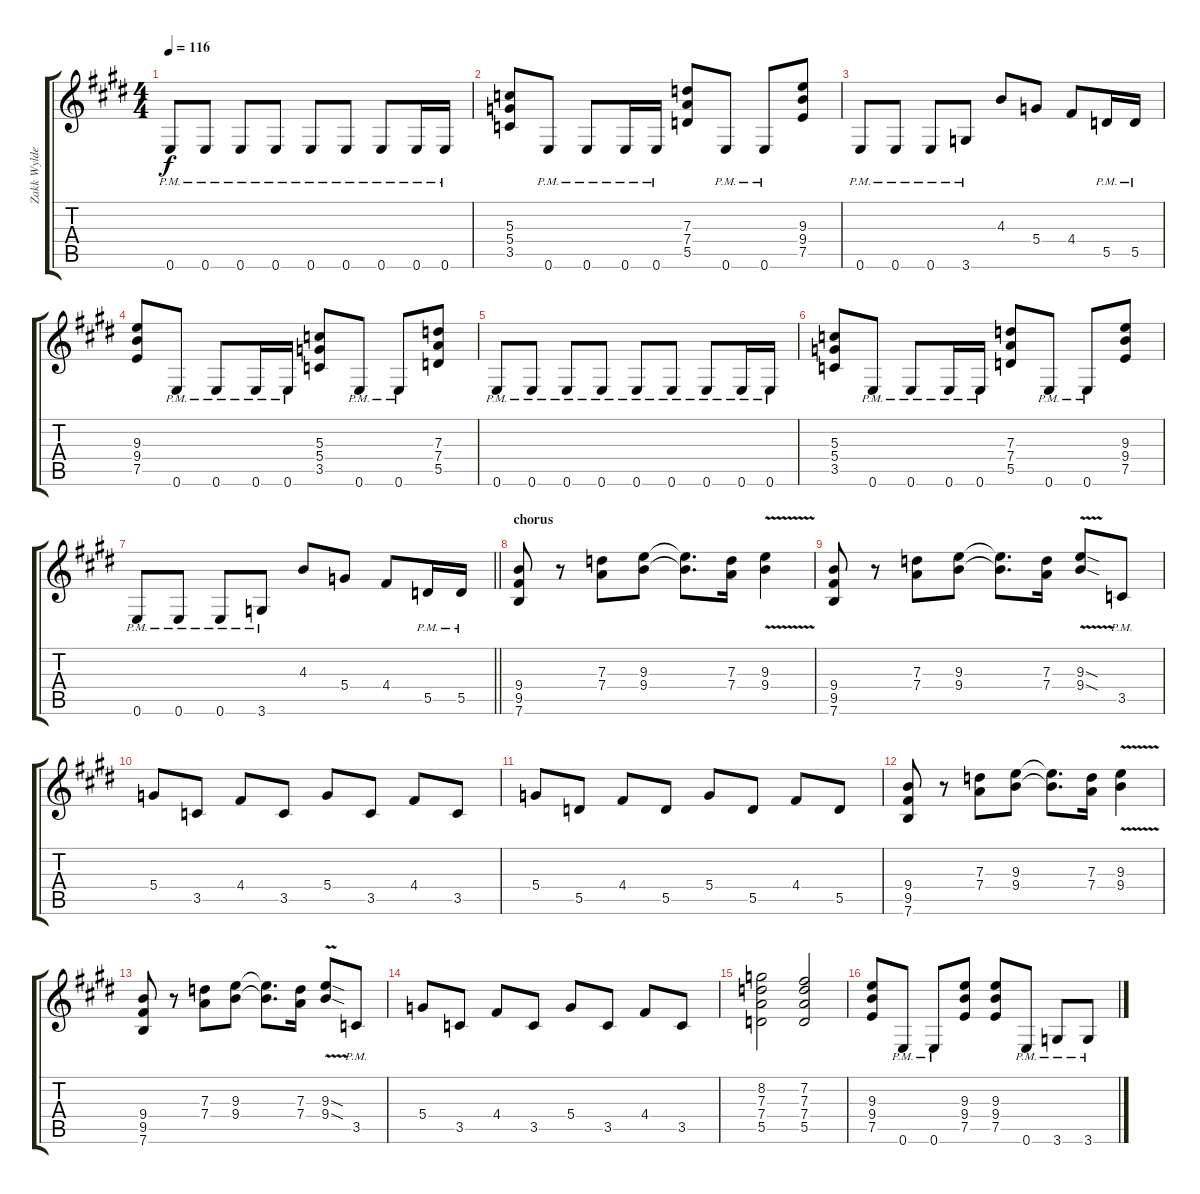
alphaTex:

\track ("Zakk Wylde (Solo)" "Zakk Wylde") {instrument overdrivenguitar}
\staff {score tabs}
\tuning (E4 B3 G3 D3 A2 E2) {hide}
\ts (4 4)
\tempo 116
\clef g2
\ks e
0.6{pm}.8{dy f} 0.6{pm}.8 0.6{pm}.8 0.6{pm}.8 0.6{pm}.8 0.6{pm}.8 0.6{pm}.8 0.6{pm}.16 0.6{pm}.16 |
(5.3 5.4 3.5).8 0.6{pm}.8 0.6{pm}.8 0.6{pm}.16 0.6{pm}.16 (7.3 7.4 5.5).8 0.6{pm}.8 0.6{pm}.8 (9.3 9.4 7.5).8 |
0.6{pm}.8 0.6{pm}.8 0.6{pm}.8 3.6{pm}.8 4.3.8 5.4.8 4.4.8 5.5{pm}.16 5.5{pm}.16 |
(9.3 9.4 7.5).8 0.6{pm}.8 0.6{pm}.8 0.6{pm}.16 0.6{pm}.16 (5.3 5.4 3.5).8 0.6{pm}.8 0.6{pm}.8 (7.3 7.4 5.5).8 |
0.6{pm}.8 0.6{pm}.8 0.6{pm}.8 0.6{pm}.8 0.6{pm}.8 0.6{pm}.8 0.6{pm}.8 0.6{pm}.16 0.6{pm}.16 |
(5.3 5.4 3.5).8 0.6{pm}.8 0.6{pm}.8 0.6{pm}.16 0.6{pm}.16 (7.3 7.4 5.5).8 0.6{pm}.8 0.6{pm}.8 (9.3 9.4 7.5).8 |
\barLineRight lightlight
0.6{pm}.8 0.6{pm}.8 0.6{pm}.8 3.6{pm}.8 4.3.8 5.4.8 4.4.8 5.5{pm}.16 5.5{pm}.16 |
\section ("" "chorus")
(9.4 9.5 7.6).8 r.8 (7.3 7.4).8 (9.3 9.4).8 (9.3{t} 9.4{t}).8{d} (7.3 7.4).16 (9.3{v} 9.4{v}).4 |
(9.4 9.5 7.6).8 r.8 (7.3 7.4).8 (9.3 9.4).8 (9.3{t} 9.4{t}).8{d} (7.3 7.4).16 (9.3{v sod} 9.4{v sod}).8 3.5{pm}.8 |
5.4.8 3.5.8 4.4.8 3.5.8 5.4.8 3.5.8 4.4.8 3.5.8 |
5.4.8 5.5.8 4.4.8 5.5.8 5.4.8 5.5.8 4.4.8 5.5.8 |
(9.4 9.5 7.6).8 r.8 (7.3 7.4).8 (9.3 9.4).8 (9.3{t} 9.4{t}).8{d} (7.3 7.4).16 (9.3{v} 9.4{v}).4 |
(9.4 9.5 7.6).8 r.8 (7.3 7.4).8 (9.3 9.4).8 (9.3{t} 9.4{t}).8{d} (7.3 7.4).16 (9.3{v sod} 9.4{v sod}).8 3.5{pm}.8 |
5.4.8 3.5.8 4.4.8 3.5.8 5.4.8 3.5.8 4.4.8 3.5.8 |
(8.2 7.3 7.4 5.5).2 (7.2 7.3 7.4 5.5).2 |
(9.3 9.4 7.5).8 0.6{pm}.8 0.6{pm}.8 (9.3 9.4 7.5).8 (9.3 9.4 7.5).8 0.6{pm}.8 3.6{pm}.8 3.6{pm}.8
